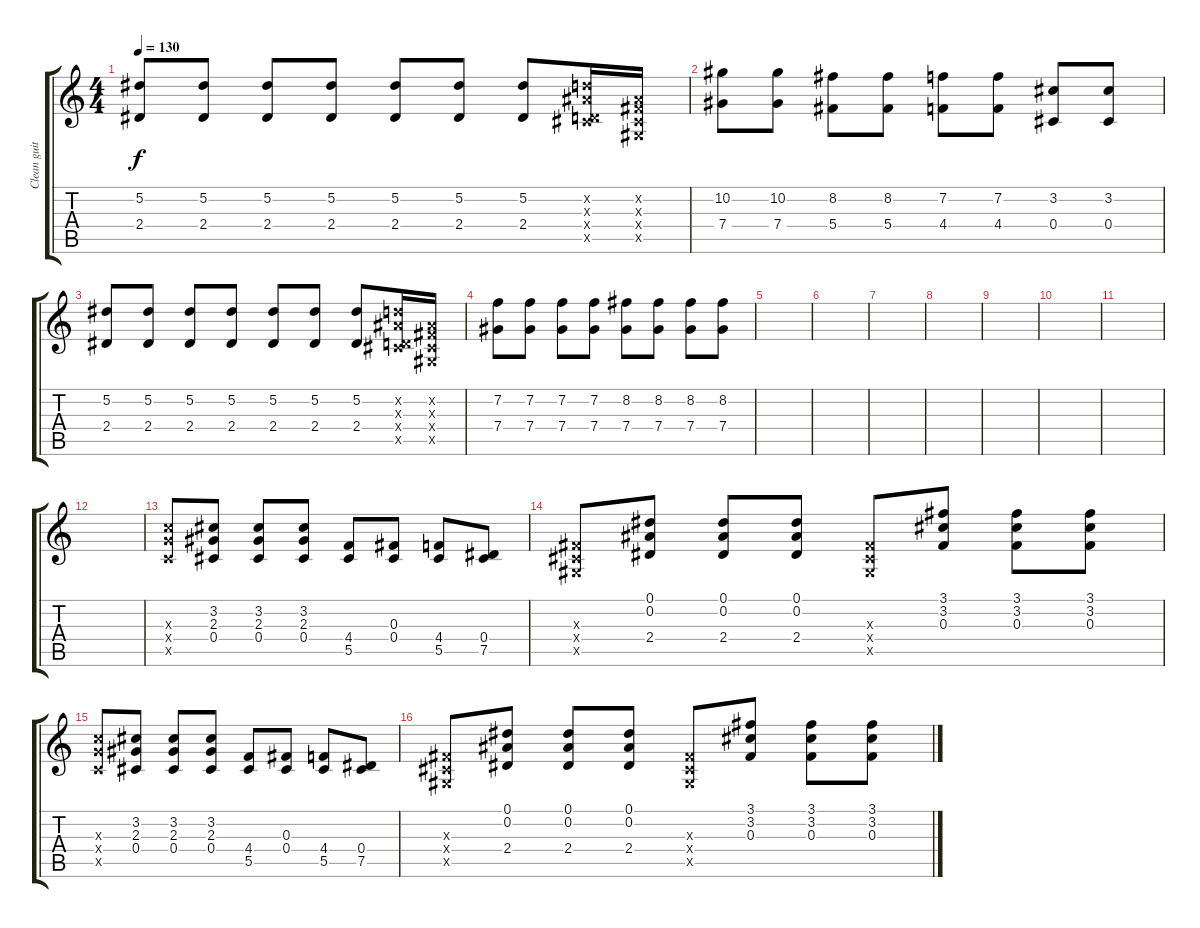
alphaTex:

\track ("Clean guitar" "Clean guit") {instrument electricguitarclean}
\staff {score tabs}
\tuning (Eb4 Bb3 Gb3 Db3 Ab2 Eb2) {hide}
\ts (4 4)
\tempo 130
\clef g2
\ks c
(5.2 2.4).8{dy f} (5.2 2.4).8 (5.2 2.4).8 (5.2 2.4).8 (5.2 2.4).8 (5.2 2.4).8 (5.2 2.4).8 (0.2{x} 8.3{x} 0.4{x} 6.5{x}).16 (0.2{x} 0.3{x} 0.4{x} 0.5{x}).16 |
(10.2 7.4).8 (10.2 7.4).8 (8.2 5.4).8 (8.2 5.4).8 (7.2 4.4).8 (7.2 4.4).8 (3.2 0.4).8 (3.2 0.4).8 |
(5.2 2.4).8 (5.2 2.4).8 (5.2 2.4).8 (5.2 2.4).8 (5.2 2.4).8 (5.2 2.4).8 (5.2 2.4).8 (0.2{x} 8.3{x} 0.4{x} 6.5{x}).16 (0.2{x} 0.3{x} 0.4{x} 0.5{x}).16 |
(7.2 7.4).8 (7.2 7.4).8 (7.2 7.4).8 (7.2 7.4).8 (8.2 7.4).8 (8.2 7.4).8 (8.2 7.4).8 (8.2 7.4).8 |
|
|
|
|
|
|
|
|
(6.3{x} 6.4{x} 4.5{x}).8 (3.2 2.3 0.4).8 (3.2 2.3 0.4).8 (3.2 2.3 0.4).8 (4.4 5.5).8 (0.3 0.4).8 (4.4 5.5).8 (0.4 7.5).8 |
(0.3{x} 0.4{x} 0.5{x}).8 (0.1 0.2 2.4).8 (0.1 0.2 2.4).8 (0.1 0.2 2.4).8 (0.3{x} 0.4{x} 0.5{x}).8 (3.1 3.2 0.3).8 (3.1 3.2 0.3).8 (3.1 3.2 0.3).8 |
(6.3{x} 6.4{x} 4.5{x}).8 (3.2 2.3 0.4).8 (3.2 2.3 0.4).8 (3.2 2.3 0.4).8 (4.4 5.5).8 (0.3 0.4).8 (4.4 5.5).8 (0.4 7.5).8 |
(0.3{x} 0.4{x} 0.5{x}).8 (0.1 0.2 2.4).8 (0.1 0.2 2.4).8 (0.1 0.2 2.4).8 (0.3{x} 0.4{x} 0.5{x}).8 (3.1 3.2 0.3).8 (3.1 3.2 0.3).8 (3.1 3.2 0.3).8
